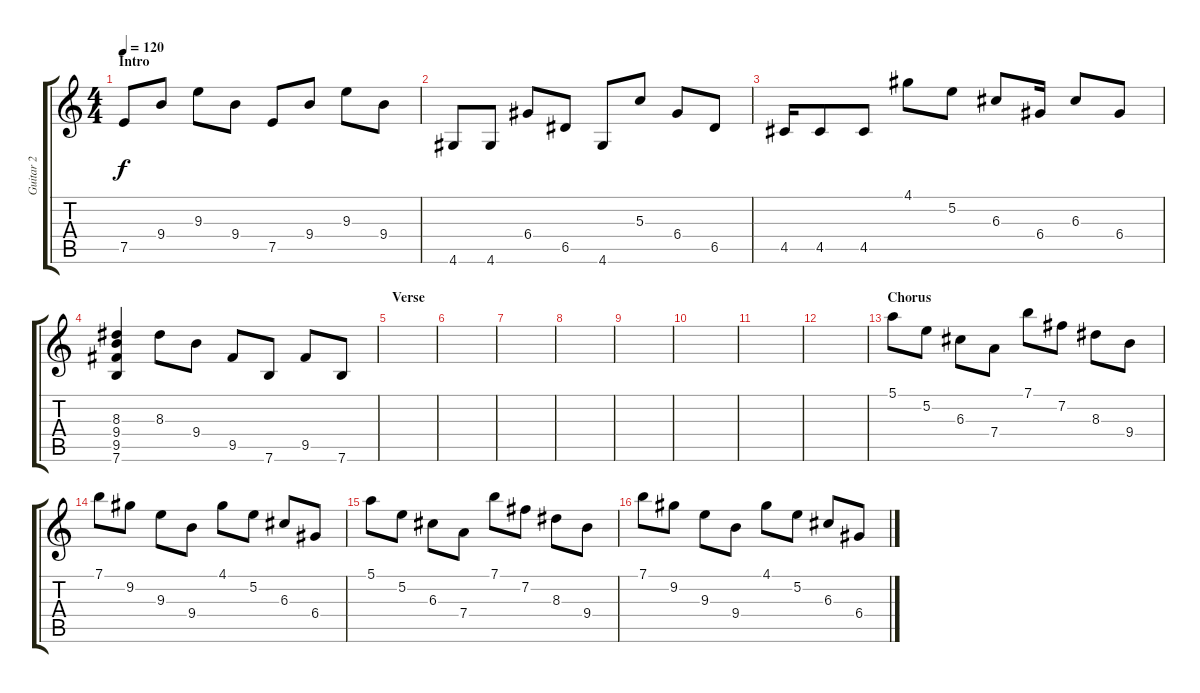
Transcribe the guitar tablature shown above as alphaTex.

\track ("Guitar 2" "Guitar 2") {instrument electricguitarclean}
\staff {score tabs}
\tuning (E4 B3 G3 D3 A2 E2) {hide}
\ts (4 4)
\section ("" "Intro")
\tempo 120
\clef g2
\ks c
7.5.8{dy f instrument electricguitarclean} 9.4.8 9.3.8 9.4.8 7.5.8 9.4.8 9.3.8 9.4.8 |
4.6.8 4.6.8 6.4.8 6.5.8 4.6.8 5.3.8 6.4.8 6.5.8 |
4.5.16 4.5.8 4.5.8 4.1.8 5.2.8 6.3.8 6.4.16 6.3.8 6.4.8 |
(8.3 9.4 9.5 7.6).4 8.3.8 9.4.8 9.5.8 7.6.8 9.5.8 7.6.8 |
\section ("" "Verse")
|
|
|
|
|
|
|
|
\section ("" "Chorus")
5.1.8 5.2.8 6.3.8 7.4.8 7.1.8 7.2.8 8.3.8 9.4.8 |
7.1.8 9.2.8 9.3.8 9.4.8 4.1.8 5.2.8 6.3.8 6.4.8 |
5.1.8 5.2.8 6.3.8 7.4.8 7.1.8 7.2.8 8.3.8 9.4.8 |
7.1.8 9.2.8 9.3.8 9.4.8 4.1.8 5.2.8 6.3.8 6.4.8
